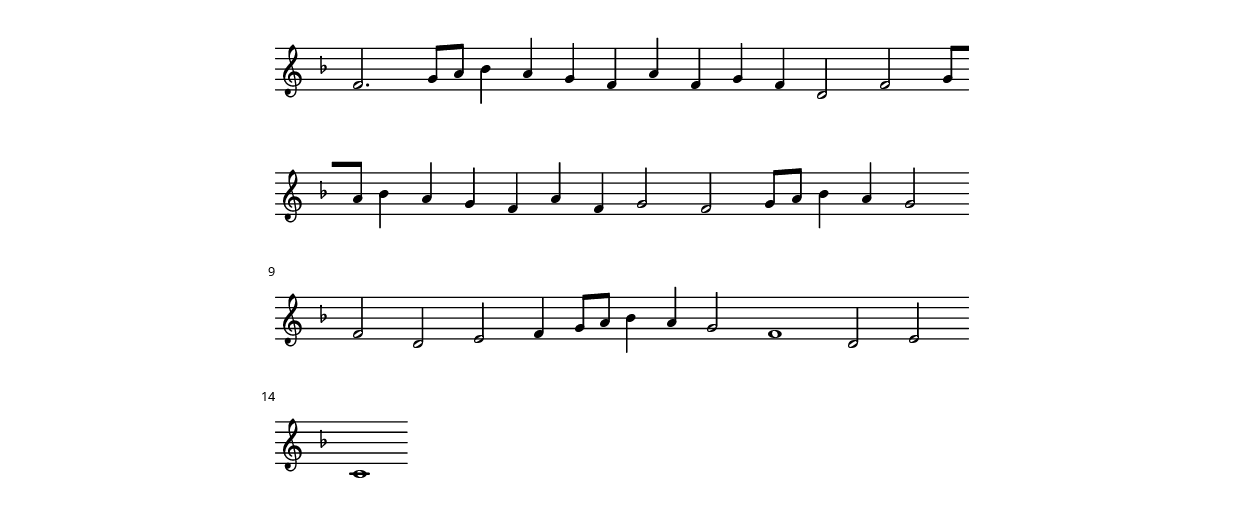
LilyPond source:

\version "2.19.45"
\paper {
	line-width = 4.6\in
}

upper = \relative c' {
  \clef treble
  \key f \major
		f2. g8 a bes4 a g f a f g f d2 
		f g8 a bes4 a g f a f g2 
		f g8 a bes4 a g2 f d e 
		f4 g8 a bes4 a g2 f1 d2 e c1 
}


\score {
	\new StaffGroup {
	<<
	  \new Staff \upper
	  >>
	}

%======================================================================
% Everything below this point is settings to override standard notation to
% get stemless notes etc., and to get a layout which you can copy to
% all the different files. Even better: save it in a separate file in the
% same directory as the music files, e.g. layout.ly and add the line 

% \include "layout.ly"

% at this point. Then, if you want to make changes, you can do them in one
% place instead of in every single file.
%
% You will need to change the font tree, since you won't have these fonts
% installed. They are the serif, the sans-serif, and the monospaced fonts,
% in that order.
%======================================================================

\layout {
	indent = 0\cm
	ragged-last = ##t
	myStaffSize = #14 
	#(define fonts 
			(make-pango-font-tree
			"JensonOSN"
			"Futura Bk BT"
			"Lucida Console"
			(/ myStaffSize 20)))
	line-width = 11.75\cm
	left-margin = 2\mm
	ragged-bottom = ##t
	ragged-bottom-last = ##t
	between-system-space = 9\mm
	paper-width = 12\cm
	paper-height = 20\cm
	page-top-space = 0\cm
	head-separation = 0\cm
	evenFooterMarkup = ##f
	oddFooterMarkup = ##f
	oddHeaderMarkup = ##f
	evenHeaderMarkup = ##f
	bookTitleMarkup = ##f
	scoreTitleMarkup = ##f
	\context { 
		\Voice 
			\remove "Tuplet_engraver"
			\override NoteHead #'style = #'baroque
			\remove "Note_spacing_engraver"
	}
	\context {
		\Staff
			%whichBar = #"" 
			\remove "Time_signature_engraver"
			\remove "Bar_engraver"
			%\override BarLine #'X-extent = #'(-1 . 1)
			\consists "Horizontal_bracket_engraver" 

	}
	\context {
		\Score
			\override HorizontalBracket #'direction = #1
			\override HorizontalBracket #'bracket-flare = #'(0.2 . 0.2)
			\override BarLine #'hair-thickness = #0.001
			\override BarNumber  #'padding = #2
	}
	\context {
		\StaffGroup 
			\remove "System_start_delimiter_engraver"
	}
  } % this brace ends the \layout section
} % this brace ends the \score section
    